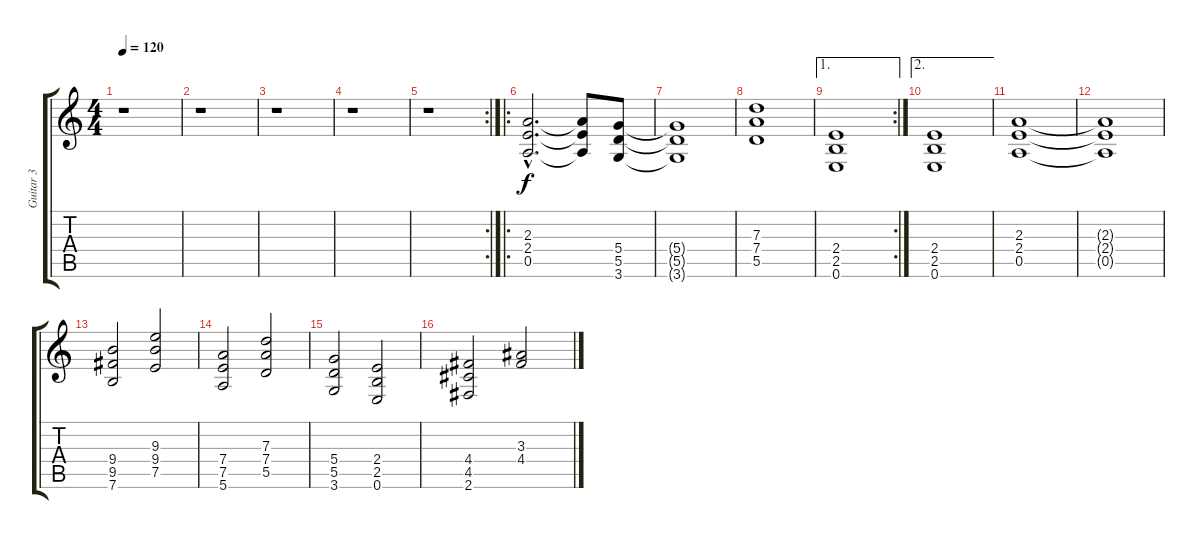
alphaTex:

\track ("Guitar 3" "Guitar 3") {instrument distortionguitar}
\staff {score tabs}
\tuning (E4 B3 G3 D3 A2 E2) {hide}
\ts (4 4)
\tempo 120
\clef g2
\ks c
r.1{dy fff} |
r.1{volume 13 instrument distortionguitar} |
r.1 |
r.1 |
\rc 2
r.1 |
\ro
(2.3{hac} 2.4{hac} 0.5{hac}).2{d dy f} (2.3{t} 2.4{t} 0.5{t}).8 (5.4 5.5 3.6).8 |
(5.4{t} 5.5{t} 3.6{t}).1 |
(7.3 7.4 5.5).1 |
\ae 1
\rc 2
(2.4 2.5 0.6).1 |
\ae 2
(2.4 2.5 0.6).1 |
(2.3 2.4 0.5).1 |
(2.3{t} 2.4{t} 0.5{t}).1 |
(9.4 9.5 7.6).2 (9.3 9.4 7.5).2 |
(7.4 7.5 5.6).2 (7.3 7.4 5.5).2 |
(5.4 5.5 3.6).2 (2.4 2.5 0.6).2 |
(4.4 4.5 2.6).2 (3.3 4.4).2
